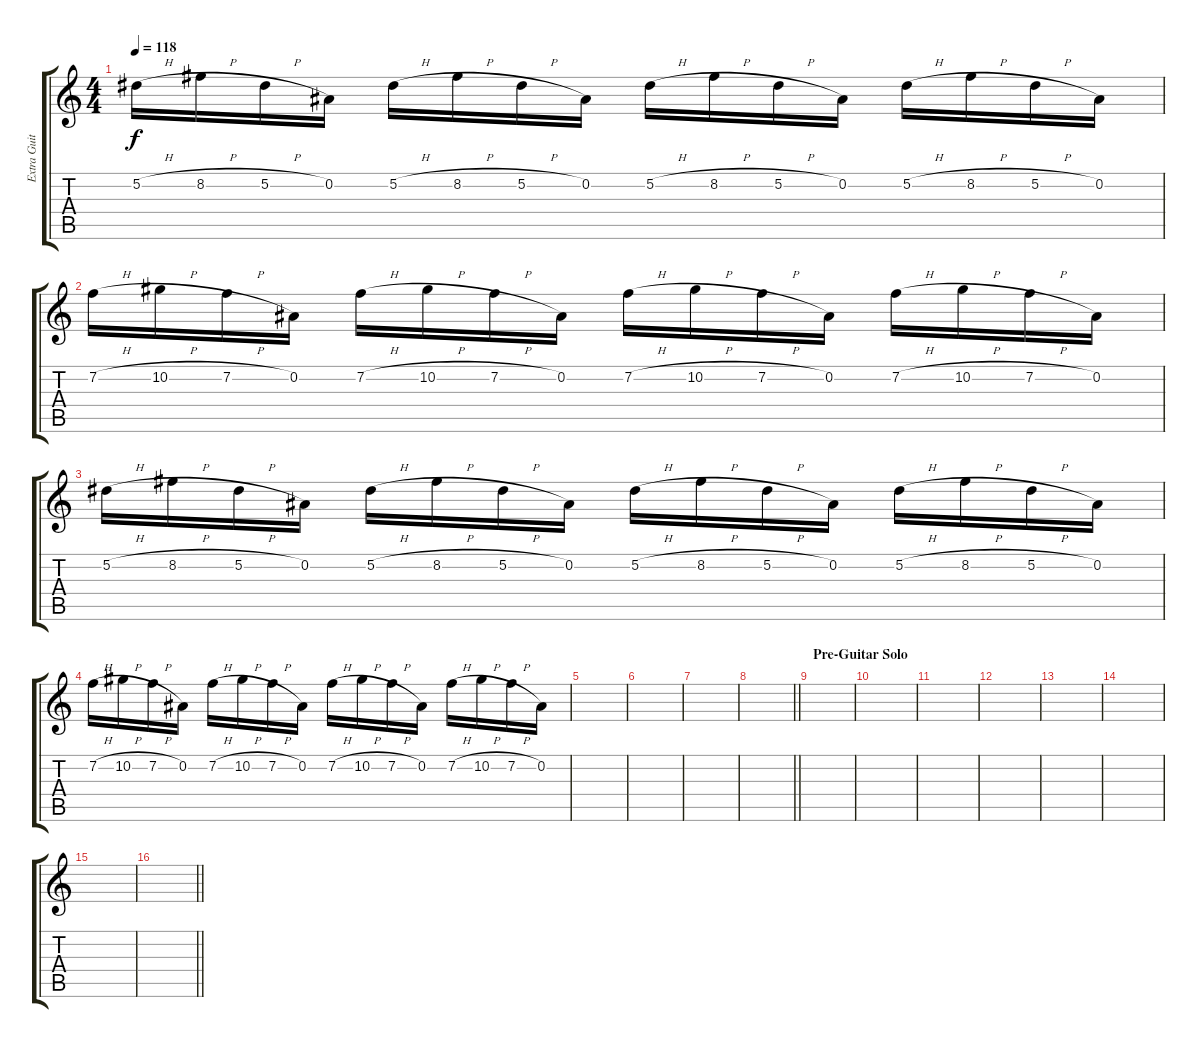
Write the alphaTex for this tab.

\track ("Extra Guitar 2" "Extra Guit") {instrument distortionguitar}
\staff {score tabs}
\tuning (Eb4 Bb3 Gb3 Db3 Ab2 Db2) {hide}
\ts (4 4)
\tempo 118
\clef g2
\ks c
5.2{h}.16{dy f} 8.2{h}.16 5.2{h}.16 0.2.16 5.2{h}.16 8.2{h}.16 5.2{h}.16 0.2.16 5.2{h}.16 8.2{h}.16 5.2{h}.16 0.2.16 5.2{h}.16 8.2{h}.16 5.2{h}.16 0.2.16 |
7.2{h}.16 10.2{h}.16 7.2{h}.16 0.2.16 7.2{h}.16 10.2{h}.16 7.2{h}.16 0.2.16 7.2{h}.16 10.2{h}.16 7.2{h}.16 0.2.16 7.2{h}.16 10.2{h}.16 7.2{h}.16 0.2.16 |
5.2{h}.16 8.2{h}.16 5.2{h}.16 0.2.16 5.2{h}.16 8.2{h}.16 5.2{h}.16 0.2.16 5.2{h}.16 8.2{h}.16 5.2{h}.16 0.2.16 5.2{h}.16 8.2{h}.16 5.2{h}.16 0.2.16 |
7.2{h}.16 10.2{h}.16 7.2{h}.16 0.2.16 7.2{h}.16 10.2{h}.16 7.2{h}.16 0.2.16 7.2{h}.16 10.2{h}.16 7.2{h}.16 0.2.16 7.2{h}.16 10.2{h}.16 7.2{h}.16 0.2.16 |
|
|
|
\barLineRight lightlight
|
\section ("" "Pre-Guitar Solo")
|
|
|
|
|
|
|
\barLineRight lightlight
